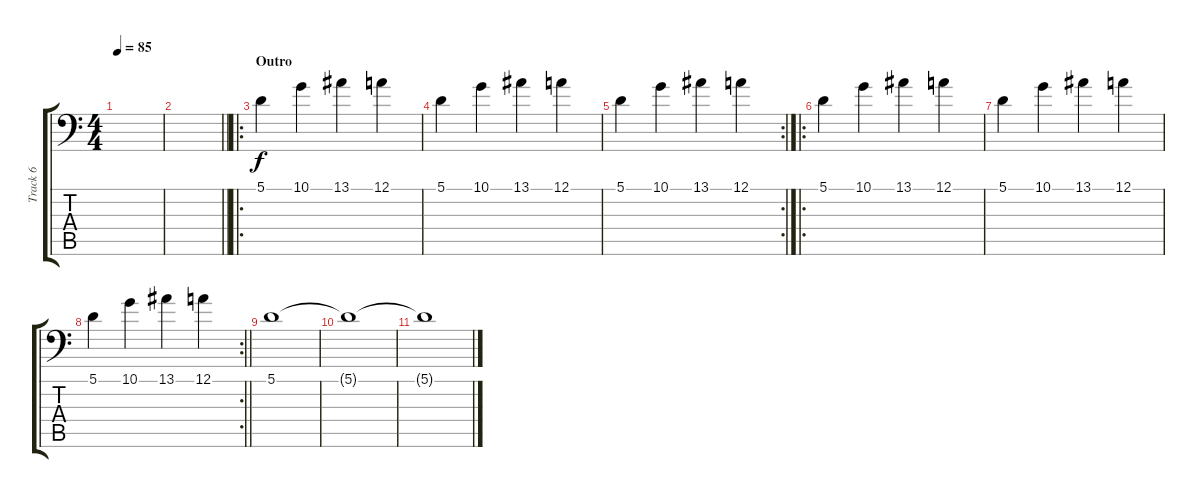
\track ("Track 6" "Track 6") {instrument acousticgrandpiano}
\staff {score tabs}
\tuning (A3 E3 C3 G2 D2 A1) {hide}
\ts (4 4)
\tempo 85
\clef f4
\ks c
|
\barLineRight lightlight
|
\ro
\section ("" "Outro")
5.1.4 10.1.4 13.1.4 12.1.4 |
5.1.4 10.1.4 13.1.4 12.1.4 |
\rc 2
5.1.4 10.1.4 13.1.4 12.1.4 |
\ro
5.1.4 10.1.4 13.1.4 12.1.4 |
5.1.4 10.1.4 13.1.4 12.1.4 |
\rc 2
\barLineRight lightlight
5.1.4 10.1.4 13.1.4 12.1.4 |
5.1.1 |
5.1{t}.1 |
5.1{t}.1
